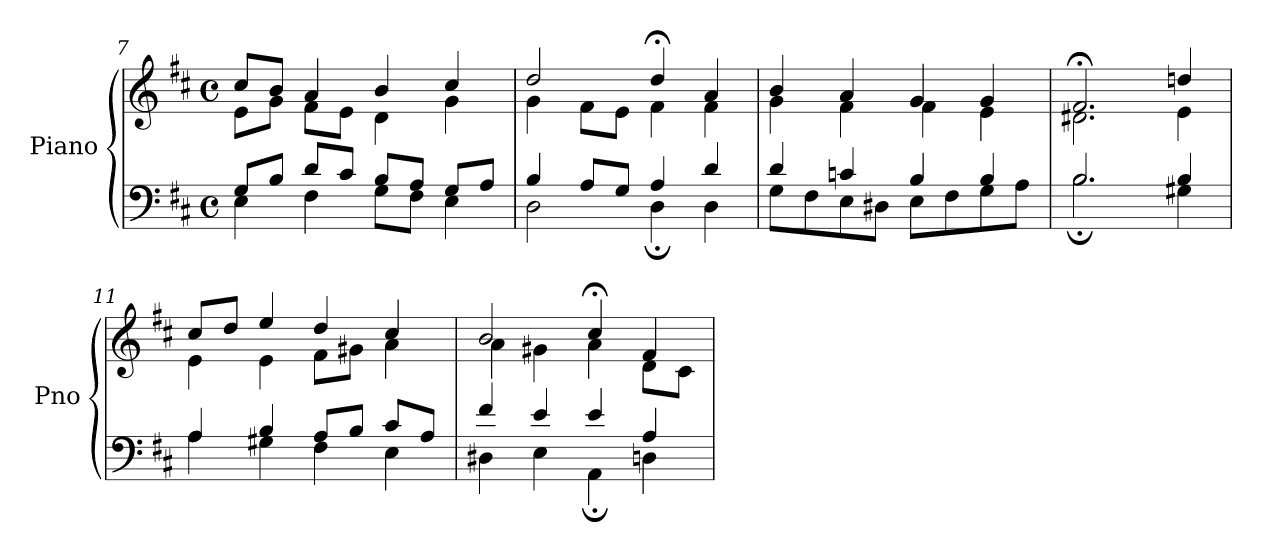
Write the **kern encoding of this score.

**kern	**kern
*part1	*part1
*staff2	*staff1
*I"Piano	*
*I'Pno	*
*clefF4	*clefG2
*k[f#c#]	*k[f#c#]
*M4/4	*M4/4
*met(c)	*met(c)
=7	=7
*^	*^
8G/L	4E\	8cc#/L	8e\L
8B/J	.	8b/J	8g\J
8d/L	4F#\	4a/	8f#\L
8c#/J	.	.	8e\J
8B/L	8G\L	4b/	4d\
8A/J	8F#\J	.	.
8G/L	4E\	4cc#/	4g\
8A/J	.	.	.
=8	=8	=8	=8
4B/	2D\	2dd/	4g\
8A/L	.	.	8f#\L
8G/J	.	.	8e\J
4A/	4D;\	4dd;</	4f#\
4d/	4D\	4a/	4f#\
=9	=9	=9	=9
4d/	8G\L	4b/	4g\
.	8F#\	.	.
4cn/	8E\	4a/	4f#\
.	8D#X\J	.	.
4B/	8E\L	4g/	4f#\
.	8F#\	.	.
4B/	8G\	4g/	4e\
.	8A\J	.	.
=10	=10	=10	=10
2.B/	2.B;\	2.f#;</	2.d#X\
4B/	4G#X\	4ddn/	4e\
=11	=11	=11	=11
4A/	4A\	8cc#/L	4e\
.	.	8dd/J	.
4B/	4G#X\	4ee/	4e\
8A/L	4F#\	4dd/	8f#\L
8B/J	.	.	8g#X\J
8c#/L	4E\	4cc#/	4a\
8A/J	.	.	.
=12	=12	=12	=12
4f#/	4D#X\	2b/	4a\
4e/	4E\	.	4g#X\
4e/	4AA;\	4cc#;</	4a\
4A/	4Dn\	4f#/	8d\L
.	.	.	8c#\J
*v	*v	*	*
*	*v	*v
=	=
*-	*-
